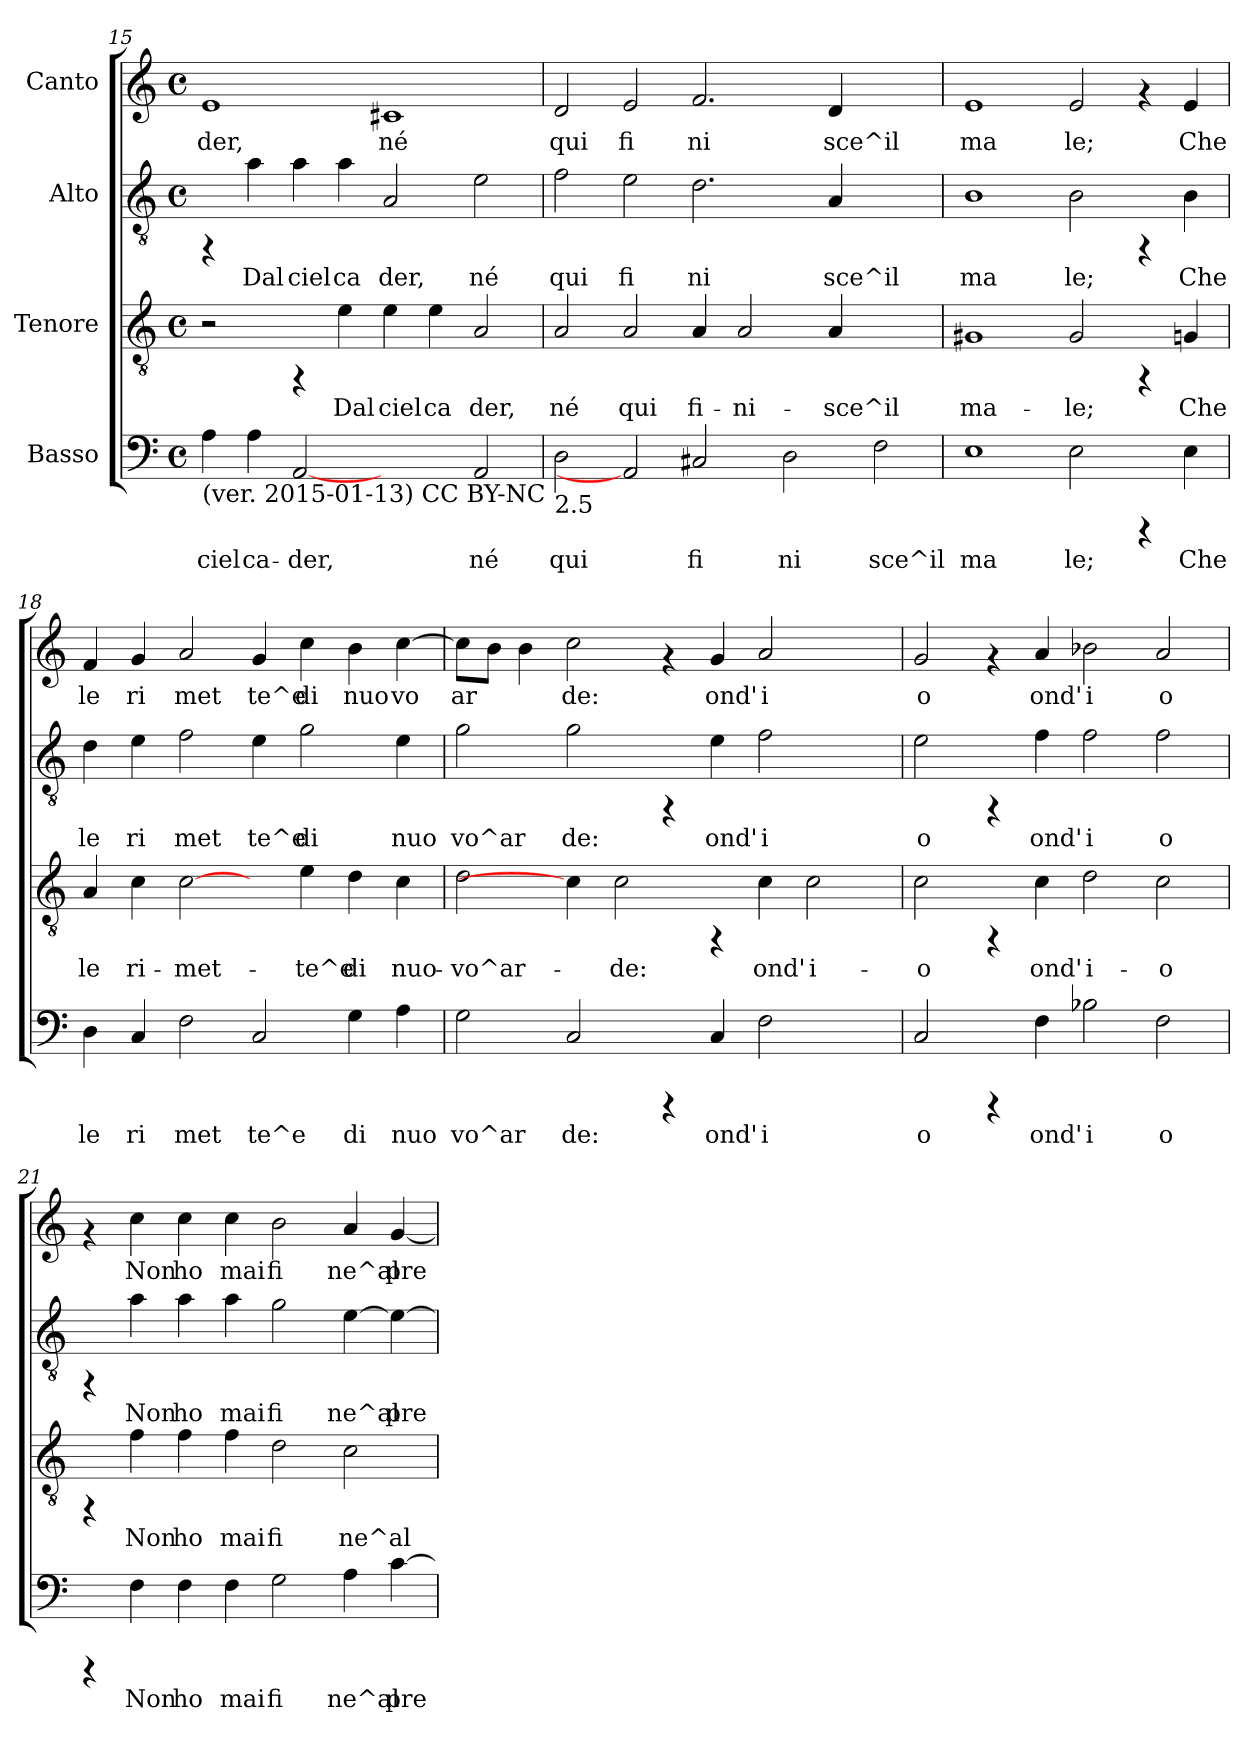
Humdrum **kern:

**kern	**text	**kern	**text	**kern	**text	**kern	**text
*part4	*part4	*part3	*part3	*part2	*part2	*part1	*part1
*staff4	*staff4	*staff3	*staff3	*staff2	*staff2	*staff1	*staff1
*I"Basso	*	*I"Tenore	*	*I"Alto	*	*I"Canto	*
*clefF4	*	*clefGv2	*	*clefGv2	*	*clefG2	*
*k[]	*	*k[]	*	*k[]	*	*k[]	*
*C:	*	*C:	*	*C:	*	*C:	*
*M4/4	*	*M4/4	*	*M4/4	*	*M4/4	*
*met(c)	*	*met(c)	*	*met(c)	*	*met(c)	*
=15	=15	=15	=15	=15	=15	=15	=15
!LO:TX:b:t=(ver. 2015-01-13) CC BY-NC	!	!	!	!	!	!	!
!	!LO:LY:b:cj	!	!	!	!	!	!LO:LY:b:cj
4A\	ciel	2r	.	4rFF	.	1e	-der,
!	!LO:LY:b:cj	!	!	!	!LO:LY:b:cj	!	!
4A\	ca-	.	.	4a\	Dal	.	.
!	!LO:LY:b:cj	!	!	!	!LO:LY:b:cj	!	!
[2AA	-der,	4rFF	.	4a\	ciel	.	.
!	!	!	!LO:LY:b:cj	!	!LO:LY:b:cj	!	!
.	.	4e\	Dal	4a\	ca	.	.
!	!	!	!LO:LY:b:cj	!	!LO:LY:b:cj	!	!LO:LY:b:cj
2ryy	.	4e\	ciel	2A/	der,	1c#X	né
!	!	!	!LO:LY:b:cj	!	!	!	!
.	.	4e\	ca	.	.	.	.
!	!LO:LY:b:cj	!	!LO:LY:b:cj	!	!LO:LY:b:cj	!	!
2AA/	né	2A/	der,	2e\	né	.	.
!!LO:PB:g=z
=16	=16	=16	=16	=16	=16	=16	=16
!LO:TX:b:t=2.5	!	!	!	!	!	!	!
!	!LO:LY:b:cj	!	!LO:LY:b:cj	!	!LO:LY:b:cj	!	!LO:LY:b:cj
2D\	qui	2A/	né	2f\	qui	2d/	qui
!	!	!	!LO:LY:b:cj	!	!LO:LY:b:cj	!	!LO:LY:b:cj
2AA]	.	2A/	qui	2e\	fi	2e/	fi
!	!LO:LY:b:cj	!	!LO:LY:b:cj	!	!LO:LY:b:cj	!	!LO:LY:b:cj
2C#X/	fi	4A/	fi-	2.d\	ni	2.f/	ni
!	!	!	!LO:LY:b:cj	!	!	!	!
.	.	2A/	-ni-	.	.	.	.
!	!LO:LY:b:cj	!	!	!	!	!	!
2D\	ni	.	.	.	.	.	.
!	!	!	!LO:LY:b:cj	!	!LO:LY:b:cj	!	!LO:LY:b:cj
.	.	4A/	-sce^il	4A/	sce^il	4d/	sce^il
!	!LO:LY:b:cj	!	!	!	!	!	!
2F\	sce^il	2ryy	.	2ryy	.	2ryy	.
=17	=17	=17	=17	=17	=17	=17	=17
!	!LO:LY:b:cj	!	!LO:LY:b:cj	!	!LO:LY:b:cj	!	!LO:LY:b:cj
1E	ma	1G#X	ma-	1B	ma	1e	ma
!	!LO:LY:b:cj	!	!LO:LY:b:cj	!	!LO:LY:b:cj	!	!LO:LY:b:cj
2E\	le;	2G#/	-le;	2B\	le;	2e/	le;
4rCCC	.	4rFF	.	4rFF	.	4rf	.
!	!LO:LY:b:cj	!	!LO:LY:b:cj	!	!LO:LY:b:cj	!	!LO:LY:b:cj
4E\	Che	4G/	Che	4B\	Che	4e/	Che
=18	=18	=18	=18	=18	=18	=18	=18
!	!LO:LY:b:cj	!	!LO:LY:b:cj	!	!LO:LY:b:cj	!	!LO:LY:b:cj
4D\	le	4A/	le	4d\	le	4f/	le
!	!LO:LY:b:cj	!	!LO:LY:b:cj	!	!LO:LY:b:cj	!	!LO:LY:b:cj
4C/	ri	4c\	ri-	4e\	ri	4g/	ri
!	!LO:LY:b:cj	!	!LO:LY:b:cj	!	!LO:LY:b:cj	!	!LO:LY:b:cj
2F\	met	[2c\	-met-	2f\	met	2a/	met
!	!LO:LY:b:cj	!	!	!	!LO:LY:b:cj	!	!LO:LY:b:cj
2C/	te^e	4ryy	.	4e\	te^e	4g/	te^e
!	!	!	!LO:LY:b:cj	!	!LO:LY:b:cj	!	!LO:LY:b:cj
.	.	4e\	-te^e	2g\	di	4cc\	di
!	!LO:LY:b:cj	!	!LO:LY:b:cj	!	!	!	!LO:LY:b:cj
4G\	di	4d\	di	.	.	4b\	nuo
!	!LO:LY:b:cj	!	!LO:LY:b:cj	!	!LO:LY:b:cj	!	!LO:LY:b:cj
4A\	nuo	4c\	nuo-	4e\	nuo	[>4cc\	vo
=19	=19	=19	=19	=19	=19	=19	=19
!	!LO:LY:b:cj	!	!LO:LY:b:cj	!	!LO:LY:b:cj	!	!LO:LY:b:cj
2G\	vo^ar	2d\	-vo^ar-	2g\	vo^ar	8cc\L]	ar
!	!	!	!	!	!	!	!LO:LY:b:cj
.	.	.	.	.	.	8b\J	.
!	!	!	!	!	!	!	!LO:LY:b:cj
.	.	.	.	.	.	4b\	.
!	!LO:LY:b:cj	!	!	!	!LO:LY:b:cj	!	!LO:LY:b:cj
2C/	de:	4c\]	.	2g\	de:	2cc\	de:
!	!	!	!LO:LY:b:cj	!	!	!	!
.	.	2c\	-de:	.	.	.	.
4rCCC	.	.	.	4rFF	.	4rf	.
!	!LO:LY:b:cj	!	!	!	!LO:LY:b:cj	!	!LO:LY:b:cj
4C/	ond'	4rFF	.	4e\	ond'	4g/	ond'
!	!LO:LY:b:cj	!	!LO:LY:b:cj	!	!LO:LY:b:cj	!	!LO:LY:b:cj
2F\	i	4c\	ond'	2f\	i	2a/	i
!	!	!	!LO:LY:b:cj	!	!	!	!
.	.	2c\	i-	.	.	.	.
4ryy	.	.	.	4ryy	.	4ryy	.
=20	=20	=20	=20	=20	=20	=20	=20
!	!LO:LY:b:cj	!	!LO:LY:b:cj	!	!LO:LY:b:cj	!	!LO:LY:b:cj
2C/	o	2c\	-o	2e\	o	2g/	o
4rCCC	.	4rFF	.	4rFF	.	4rf	.
!	!LO:LY:b:cj	!	!LO:LY:b:cj	!	!LO:LY:b:cj	!	!LO:LY:b:cj
4F\	ond'	4c\	ond'	4f\	ond'	4a/	ond'
!	!LO:LY:b:cj	!	!LO:LY:b:cj	!	!LO:LY:b:cj	!	!LO:LY:b:cj
2B-X\	i	2d\	i-	2f\	i	2b-X\	i
!	!LO:LY:b:cj	!	!LO:LY:b:cj	!	!LO:LY:b:cj	!	!LO:LY:b:cj
2F\	o	2c\	-o	2f\	o	2a/	o
!!LO:LB:g=z
=21	=21	=21	=21	=21	=21	=21	=21
4rCCC	.	4rFF	.	4rFF	.	4rf	.
!	!LO:LY:b:cj	!	!LO:LY:b:cj	!	!LO:LY:b:cj	!	!LO:LY:b:cj
4F\	Non	4f\	Non	4a\	Non	4cc\	Non
!	!LO:LY:b:cj	!	!LO:LY:b:cj	!	!LO:LY:b:cj	!	!LO:LY:b:cj
4F\	ho	4f\	ho	4a\	ho	4cc\	ho
!	!LO:LY:b:cj	!	!LO:LY:b:cj	!	!LO:LY:b:cj	!	!LO:LY:b:cj
4F\	mai	4f\	mai	4a\	mai	4cc\	mai
!	!LO:LY:b:cj	!	!LO:LY:b:cj	!	!LO:LY:b:cj	!	!LO:LY:b:cj
2G\	fi	2d\	fi	2g\	fi	2b\	fi
!	!LO:LY:b:cj	!	!LO:LY:b:cj	!	!LO:LY:b:cj	!	!LO:LY:b:cj
4A\	ne^al	2c\	ne^al	[<4e\	ne^al	4a/	ne^al
!	!LO:LY:b:cj	!	!	!	!LO:LY:b:cj	!	!LO:LY:b:cj
[>4c\	pre	.	.	4e\_>	pre	[<4g/	pre
=	=	=	=	=	=	=	=
*-	*-	*-	*-	*-	*-	*-	*-
